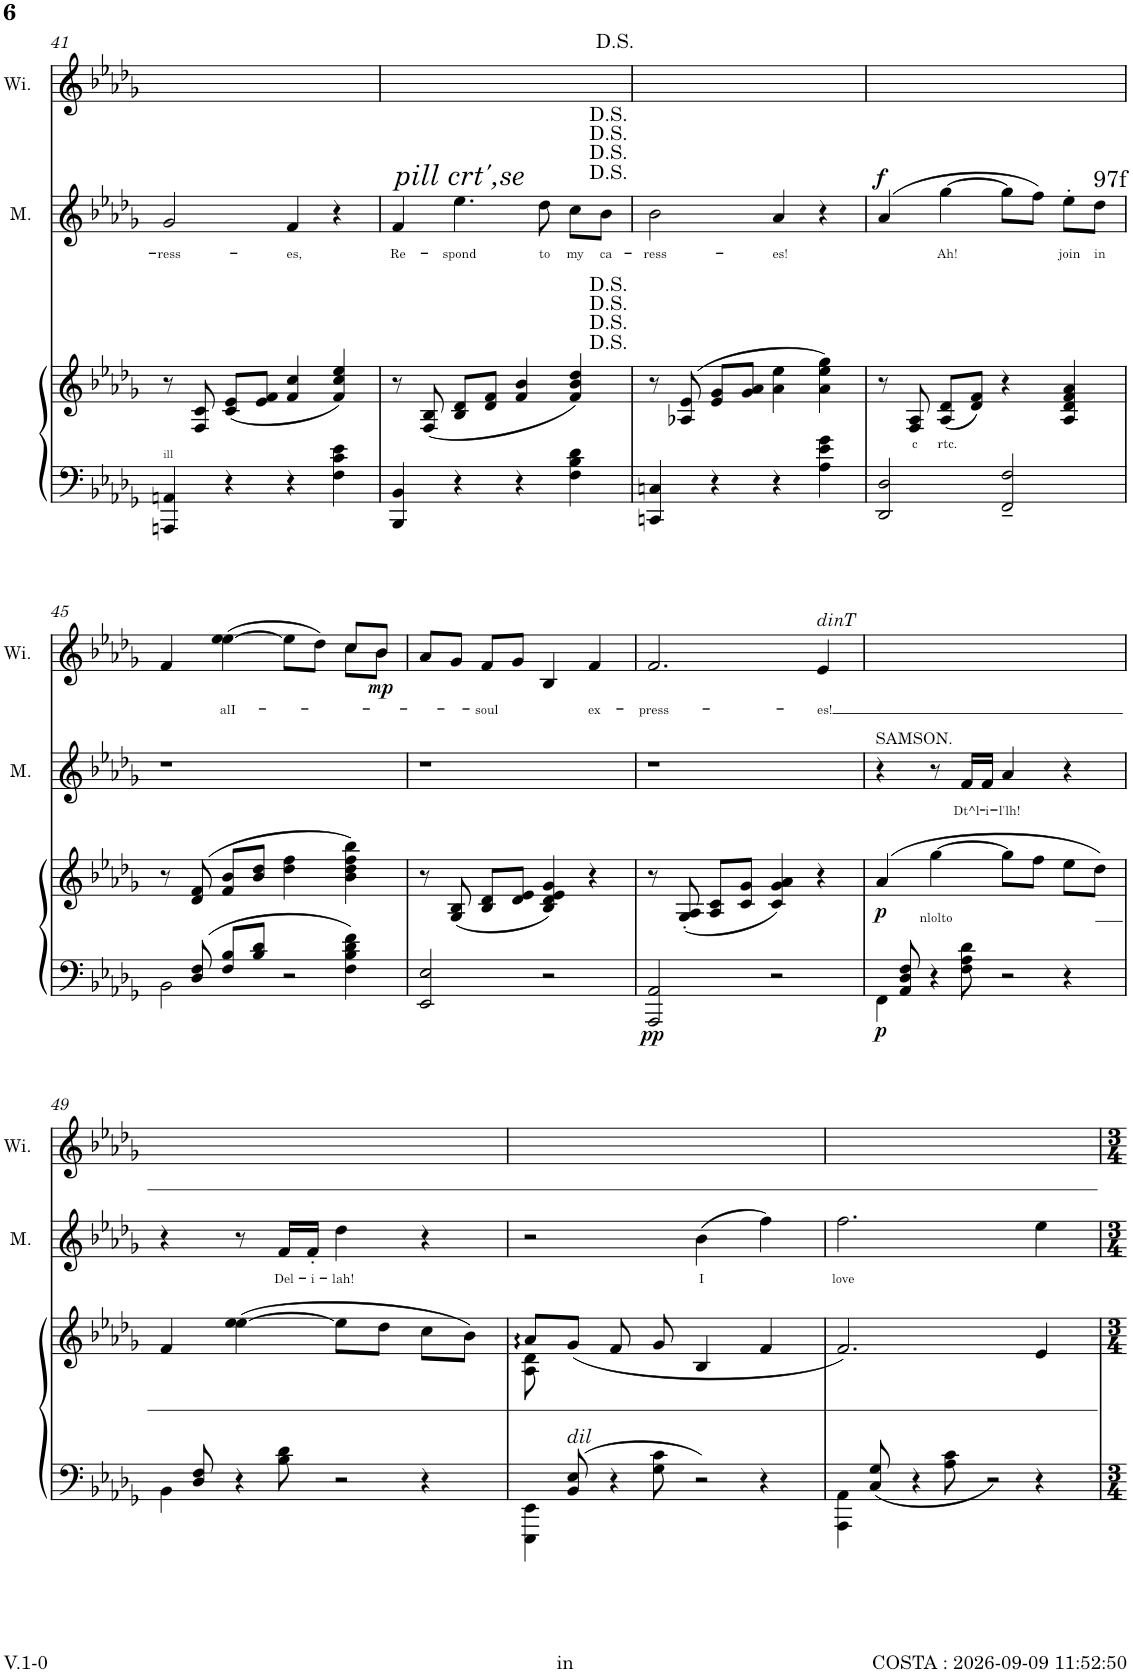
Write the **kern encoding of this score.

**kern	**dynam	**kern	**text	**dynam	**kern	**text	**dynam	**kern	**text	**dynam
*part4	*part4	*part3	*part3	*part3	*part2	*part2	*part2	*part1	*part1	*part1
*staff4	*staff4	*staff3	*staff3	*staff3	*staff2	*staff2	*staff2	*staff1	*staff1	*staff1
*I"Grand Piano	*	*I"Grand Piano	*	*	*I"Men	*	*	*I"Women	*	*
*I'Pno	*	*I'Pno	*	*	*I'M.	*	*	*	*	*
!!LO:PB:g=z
*clefF4	*	*clefG2	*	*	*clefG2	*	*	*clefG2	*	*
*k[b-e-a-d-g-]	*	*k[b-e-a-d-g-]	*	*	*k[b-e-a-d-g-]	*	*	*k[b-e-a-d-g-]	*	*
*D-:	*	*D-:	*	*	*D-:	*	*	*D-:	*	*
*M4/4	*	*M4/4	*	*	*M4/4	*	*	*M4/4	*	*
*met(c)	*	*met(c)	*	*	*met(c)	*	*	*met(c)	*	*
=41	=41	=41	=41	=41	=41	=41	=41	=41	=41	=41
!LO:TX:a:t=ill	!	!	!	!	!	!	!	!	!	!
!	!	!	!	!	!	!LO:LY:b	!	!	!	!
4AAAn/ 4AAn/	.	8r	.	.	2g-/	-ress-	.	1ryy	.	.
.	.	8F/ 8c/	.	.	.	.	.	.	.	.
4r	.	(<8c/ 8e-/L	.	.	.	.	.	.	.	.
.	.	8e-/ 8f/J	.	.	.	.	.	.	.	.
!	!	!	!	!	!	!LO:LY:b	!	!	!	!
4r	.	4f/ 4cc/	.	.	4f/	-es,	.	.	.	.
4F\ 4c\ 4e-\	.	4f/ 4cc/ 4ee-/)	.	.	4r	.	.	.	.	.
=42	=42	=42	=42	=42	=42	=42	=42	=42	=42	=42
!	!	!	!	!	!LO:TX:a:i:t=pill crt',se	!	!	!	!	!
!	!	!	!	!	!	!LO:LY:b	!	!	!	!
4BBB-/ 4BB-/	.	8r	.	.	4f/	Re-	.	1ryy	.	.
.	.	(<8F/ 8B-/	.	.	.	.	.	.	.	.
!	!	!	!	!	!	!LO:LY:b	!	!	!	!
4r	.	8B-/ 8d-/L	.	.	4.ee-\	-spond	.	.	.	.
.	.	8d-/ 8f/J	.	.	.	.	.	.	.	.
4r	.	4f/ 4b-/	.	.	.	.	.	.	.	.
!	!	!	!	!	!	!LO:LY:b	!	!	!	!
.	.	.	.	.	8dd-\	to	.	.	.	.
!	!	!	!	!	!	!LO:LY:b	!	!	!	!
4F\ 4B-\ 4d-\	.	4f/ 4b-/ 4dd-/)	.	.	8cc\L	my	.	.	.	.
!	!	!	!	!	!	!LO:LY:b	!	!	!	!
.	.	.	.	.	8b-\J	ca-	.	.	.	.
=43	=43	=43	=43	=43	=43	=43	=43	=43	=43	=43
!	!	!	!	!	!	!LO:LY:b	!	!	!	!
4CCn/ 4Cn/	.	8r	.	.	2b-\	-ress-	.	1ryy	.	.
.	.	(>8A-X/ 8e-/	.	.	.	.	.	.	.	.
4r	.	8e-/ 8g-/L	.	.	.	.	.	.	.	.
.	.	8g-/ 8a-/J	.	.	.	.	.	.	.	.
!	!	!	!	!	!	!LO:LY:b	!	!	!	!
4r	.	4a-\ 4ee-\	.	.	4a-/	-es!	.	.	.	.
4A-\ 4e-\ 4g-\	.	4a-\ 4ee-\ 4gg-\)	.	.	4r	.	.	.	.	.
=44	=44	=44	=44	=44	=44	=44	=44	=44	=44	=44
!	!	!	!	!	!	!	!LO:DY:a	!	!	!
2DD-/ 2D-/	.	8r	.	.	(>4a-/	.	f	1ryy	.	.
!	!	!	!LO:LY:b	!	!	!	!	!	!	!
.	.	8F/ 8A-/	c	.	.	.	.	.	.	.
!	!	!	!LO:LY:b	!	!	!LO:LY:b	!	!	!	!
.	.	(<8A-/ 8d-/L	rtc.	.	[>4gg-\	Ah!	.	.	.	.
.	.	8d-/ 8f/J)	.	.	.	.	.	.	.	.
2FF/~ 2F/~	.	4r	.	.	8gg-\L]	.	.	.	.	.
.	.	.	.	.	8ff\J)	.	.	.	.	.
!	!	!	!	!	!	!LO:LY:b	!	!	!	!
.	.	4A-/ 4d-/ 4f/ 4a-/	.	.	8ee-'\L	join	.	.	.	.
!	!	!	!	!	!LO:TX:a:t=97f	!	!	!	!	!
!	!	!	!	!	!	!LO:LY:b	!	!	!	!
.	.	.	.	.	8dd-\J	in	.	.	.	.
!!LO:LB:g=z
=45	=45	=45	=45	=45	=45	=45	=45	=45	=45	=45
*	*	*	*	*	*	*	*	*^	*	*
2BB-\	.	8r	.	.	1r	.	.	4f/	2.ryy	.	.
.	.	(>8d-/ 8f/	.	.	.	.	.	.	.	.	.
!	!	!	!	!	!	!	!	!	!	!LO:LY:b	!
.	.	8f/ 8b-/L	.	.	.	.	.	(>[>4ee-\ 4ee-\	.	alI-	.
.	.	8b-/ 8dd-/J	.	.	.	.	.	.	.	.	.
(>8D-/ 8F/	.	4dd-\ 4ff\	.	.	.	.	.	8ee-\L]	.	.	.
8F/ 8B-/L	.	.	.	.	.	.	.	8dd-\J)	.	.	.
8B-/ 8d-/J	.	4b-\ 4dd-\ 4ff\ 4bb-\)	.	.	.	.	.	8cc\L	8cc/L	.	.
!	!	!	!	!	!	!	!	!	!	!	!LO:DY:b
2r	.	.	.	.	.	.	.	8b-\J	8b-/J	.	mp
.	.	2ryy	.	.	2ryy	.	.	2ryy	2ryy	.	.
4F\ 4B-\ 4d-\ 4f\)	.	.	.	.	.	.	.	.	.	.	.
.	.	8ryy	.	.	8ryy	.	.	8ryy	8ryy	.	.
*	*	*	*	*	*	*	*	*v	*v	*	*
=46	=46	=46	=46	=46	=46	=46	=46	=46	=46	=46
2EE-/ 2E-/	.	8r	.	.	1r	.	.	8a-/L	.	.
.	.	(<8G-/ 8B-/	.	.	.	.	.	8g-/J	.	.
!	!	!	!	!	!	!	!	!	!LO:LY:b	!
.	.	8B-/ 8d-/L	.	.	.	.	.	8f/L	-soul	.
.	.	8d-/ 8e-/J	.	.	.	.	.	8g-/J	.	.
2r	.	4B-/ 4d-/ 4e-/ 4g-/)	.	.	.	.	.	4B-/	.	.
!	!	!	!	!	!	!	!	!	!LO:LY:b	!
.	.	4r	.	.	.	.	.	4f/	ex-	.
=47	=47	=47	=47	=47	=47	=47	=47	=47	=47	=47
!	!LO:DY:b	!	!	!	!	!	!	!	!LO:LY:b	!
2AAA-/ 2AA-/	pp	8r	.	.	1r	.	.	2.f/	-press-	.
.	.	(<8G-/' 8A-/'	.	.	.	.	.	.	.	.
.	.	8A-/ 8c/L	.	.	.	.	.	.	.	.
.	.	8c/ 8g-/J	.	.	.	.	.	.	.	.
2r	.	4c/ 4g-/ 4a-/)	.	.	.	.	.	.	.	.
!	!	!	!	!	!	!	!	!LO:TX:a:i:t=dinT	!	!
!	!	!	!	!	!	!	!	!	!LO:LY:b	!
.	.	4r	.	.	.	.	.	4e-/	-es!	.
=48	=48	=48	=48	=48	=48	=48	=48	=48	=48	=48
!	!	!	!	!	!LO:TX:a:t=SAMSON.	!	!	!	!	!
!	!LO:DY:b	!	!	!LO:DY:b	!	!	!	!	!	!
4FF\	p	(>4a-/	.	p	4r	.	.	1ryy	.	.
!	!	!	!LO:LY:b	!	!	!	!	!	!	!
8AA-/ 8D-/ 8F/	.	[>4gg-\	nlolto	.	8r	.	.	.	.	.
!	!	!	!	!	!	!LO:LY:b	!	!	!	!
4r	.	.	.	.	16f/LL	Dt^l-	.	.	.	.
!	!	!	!	!	!	!LO:LY:b	!	!	!	!
.	.	.	.	.	16f/JJ	-i-	.	.	.	.
!	!	!	!	!	!	!LO:LY:b	!	!	!	!
.	.	8gg-\L]	.	.	4a-/	-l'lh!	.	.	.	.
8F\ 8A-\ 8d-\	.	8ff\J	.	.	.	.	.	.	.	.
2r	.	8ee-\L	.	.	4r	.	.	.	.	.
.	.	8dd-\J)	.	.	.	.	.	.	.	.
.	.	2ryy	.	.	2ryy	.	.	2ryy	.	.
4r	.	.	.	.	.	.	.	.	.	.
!!LO:LB:g=z
=49	=49	=49	=49	=49	=49	=49	=49	=49	=49	=49
4BB-\	.	4f/	.	.	4r	.	.	1ryy	.	.
8D-/ 8F/	.	(>[>4ee-\ 4ee-\	.	.	8r	.	.	.	.	.
!	!	!	!	!	!	!LO:LY:b	!	!	!	!
4r	.	.	.	.	16f/LL	Del-	.	.	.	.
!	!	!	!	!	!	!LO:LY:b	!	!	!	!
.	.	.	.	.	16f'/JJ	-i-	.	.	.	.
!	!	!	!	!	!	!LO:LY:b	!	!	!	!
.	.	8ee-\L]	.	.	4dd-\	-lah!	.	.	.	.
8B-\ 8d-\	.	8dd-\J	.	.	.	.	.	.	.	.
2r	.	8cc\L	.	.	4r	.	.	.	.	.
.	.	8b-\J)	.	.	.	.	.	.	.	.
.	.	2ryy	.	.	2ryy	.	.	2ryy	.	.
4r	.	.	.	.	.	.	.	.	.	.
=50	=50	=50	=50	=50	=50	=50	=50	=50	=50	=50
*^	*	*^	*	*	*	*	*	*	*	*
4EEE-\ 4EE-\	8ryy	.	8a-/L	8A-\ 8d-\	.	.	2r	.	.	1ryy	.	.
!	!LO:TX:a:i:t=dil	!	!	!	!	!	!	!	!	!	!	!
.	1ryy	.	(<8g-/J	2ryy	.	.	.	.	.	.	.	.
8BB-/ 8E-/	.	.	8f/	.	.	.	.	.	.	.	.	.
4r	.	.	8g-/	.	.	.	.	.	.	.	.	.
!	!	!	!	!	!	!	!	!LO:LY:b	!	!	!	!
.	.	.	4B-/	.	.	.	(>4b-\	I	.	.	.	.
8G-\ 8c\	.	.	.	2..ryy	.	.	.	.	.	.	.	.
2r	.	.	4f/	.	.	.	4ff\)	.	.	.	.	.
.	.	.	2ryy	.	.	.	2ryy	.	.	2ryy	.	.
.	4.ryy	.	.	.	.	.	.	.	.	.	.	.
4r	.	.	.	.	.	.	.	.	.	.	.	.
*	*	*	*v	*v	*	*	*	*	*	*	*	*
=51	=51	=51	=51	=51	=51	=51	=51	=51	=51	=51	=51
!	!	!	!	!	!	!	!LO:LY:b	!	!	!	!
*v	*v	*	*	*	*	*	*	*	*	*	*
4AAA-\ 4AA-\	.	2.f/)	.	.	2.ff\	love	.	1ryy	.	.
8C/ 8G-/	.	.	.	.	.	.	.	.	.	.
4r	.	.	.	.	.	.	.	.	.	.
8A-\ 8c\	.	.	.	.	.	.	.	.	.	.
2r	.	4e-/	.	.	4ee-\	.	.	.	.	.
.	.	2ryy	.	.	2ryy	.	.	2ryy	.	.
4r	.	.	.	.	.	.	.	.	.	.
=	=	=	=	=	=	=	=	=	=	=
*-	*-	*-	*-	*-	*-	*-	*-	*-	*-	*-
